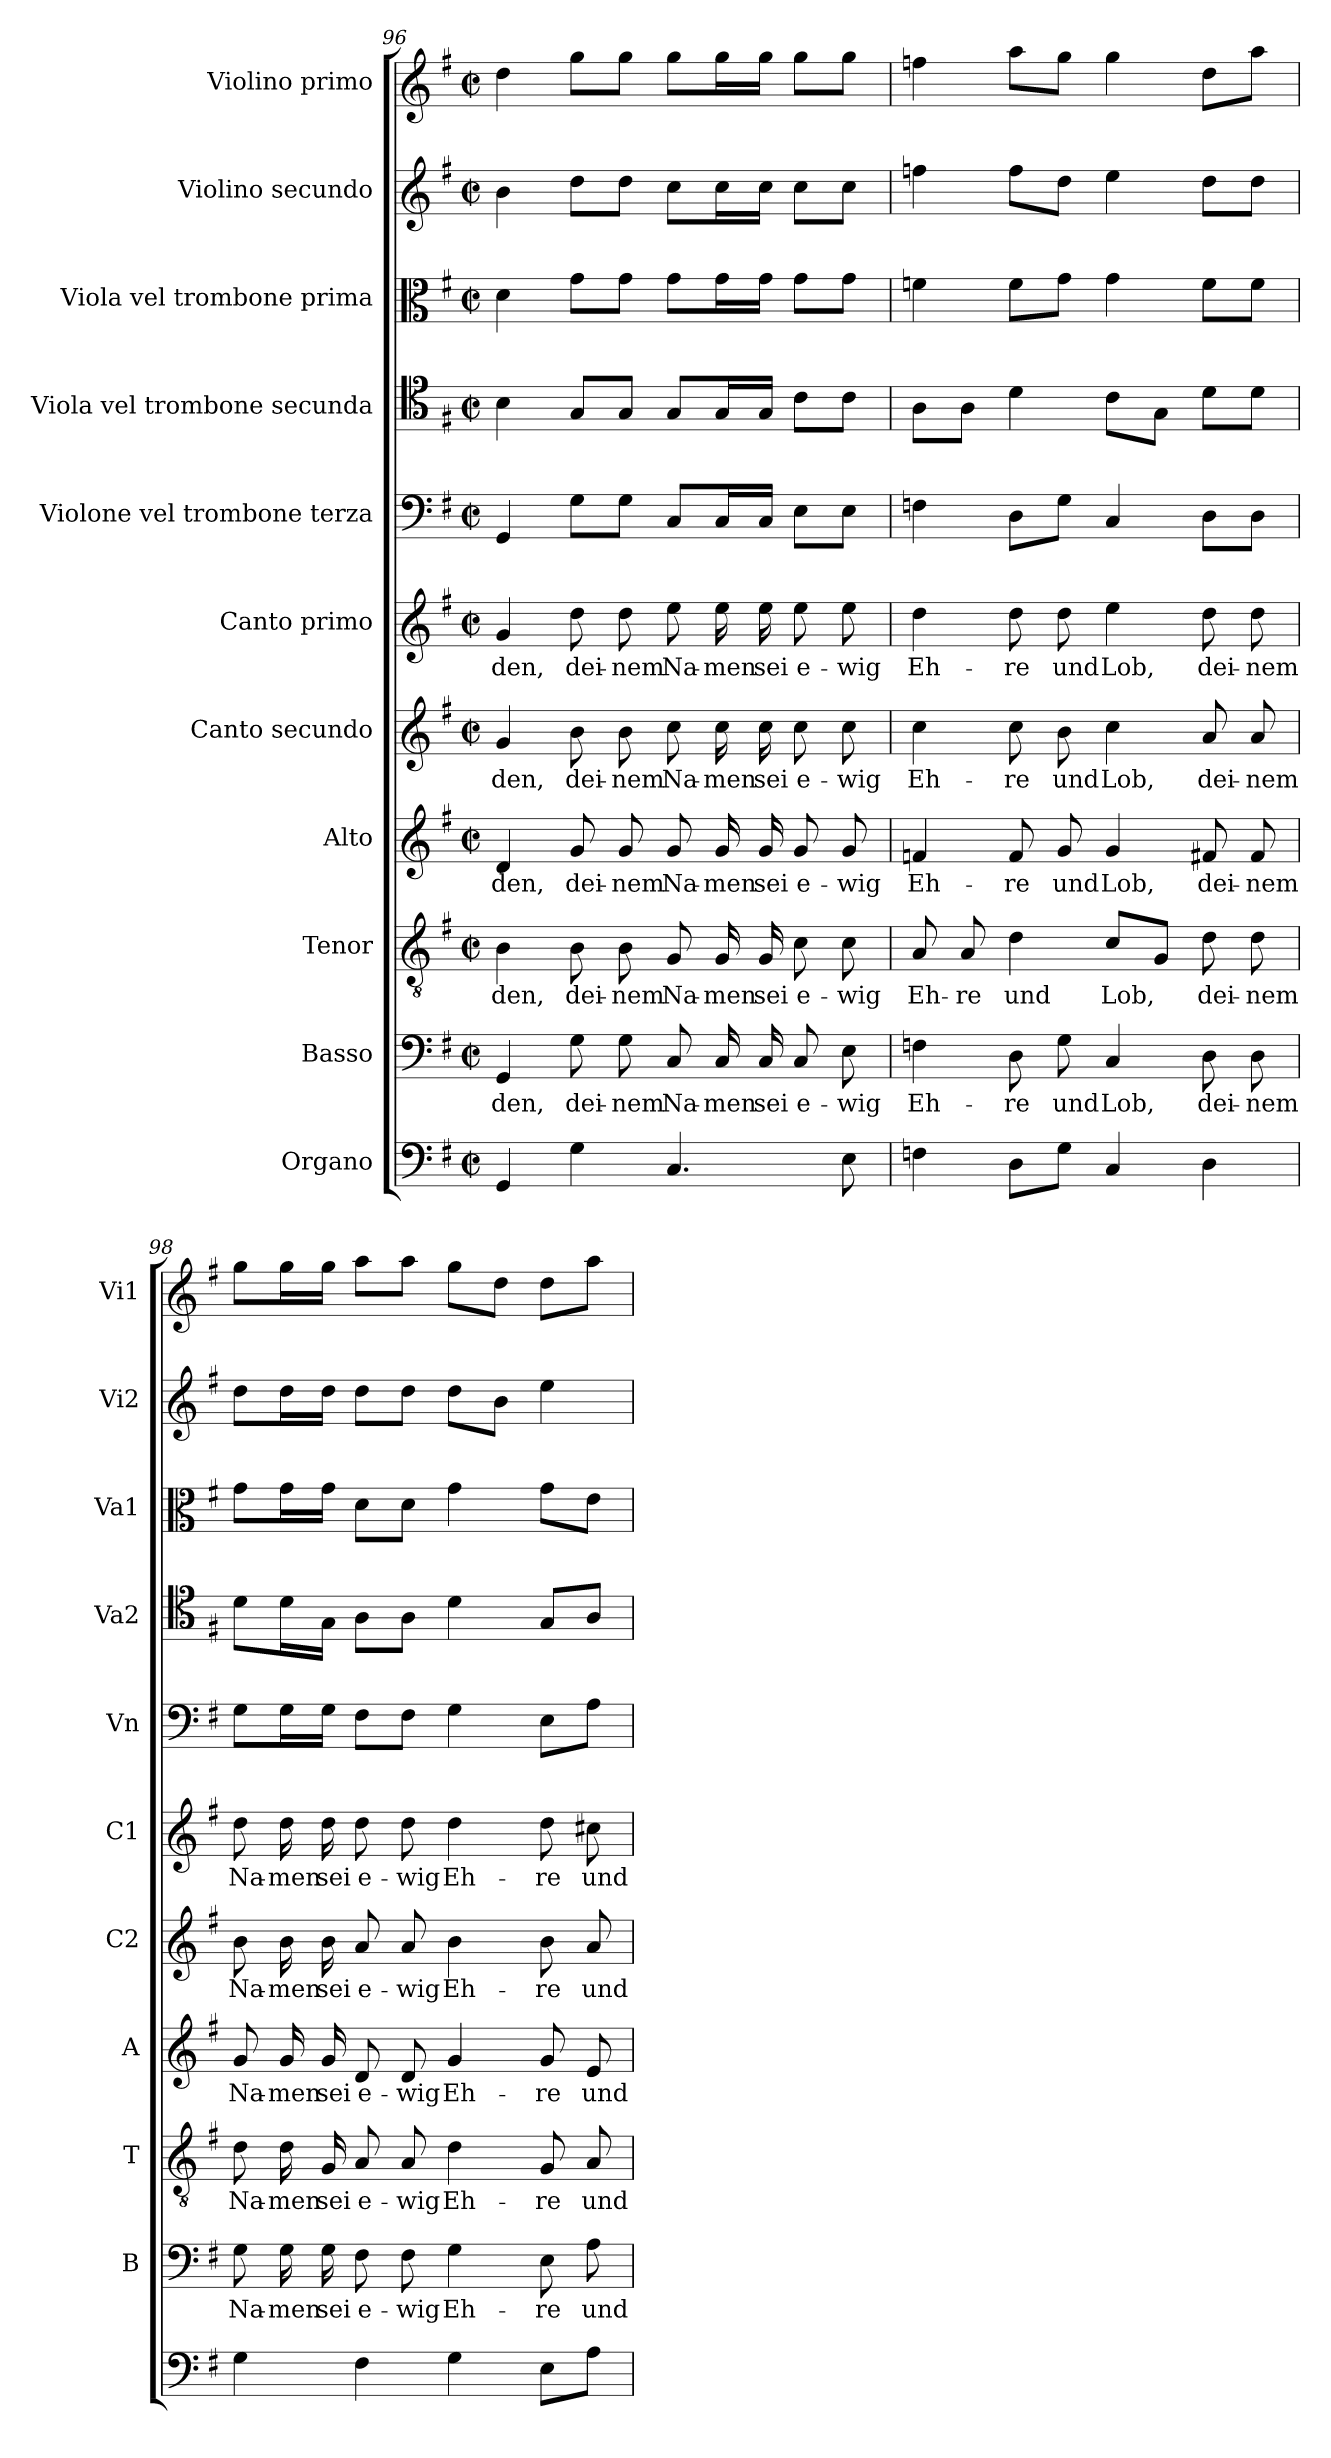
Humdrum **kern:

**kern	**kern	**text	**kern	**text	**kern	**text	**kern	**text	**kern	**text	**kern	**kern	**kern	**kern	**kern
*part11	*part10	*part10	*part9	*part9	*part8	*part8	*part7	*part7	*part6	*part6	*part5	*part4	*part3	*part2	*part1
*staff11	*staff10	*staff10	*staff9	*staff9	*staff8	*staff8	*staff7	*staff7	*staff6	*staff6	*staff5	*staff4	*staff3	*staff2	*staff1
*I"Organo	*I"Basso	*	*I"Tenor	*	*I"Alto	*	*I"Canto secundo	*	*I"Canto primo	*	*I"Violone vel trombone  terza	*I"Viola vel trombone secunda	*I"Viola vel trombone prima	*I"Violino secundo	*I"Violino primo
*	*I'B	*	*I'T	*	*I'A	*	*I'C2	*	*I'C1	*	*I'Vn	*I'Va2	*I'Va1	*I'Vi2	*I'Vi1
*clefF4	*clefF4	*	*clefGv2	*	*clefG2	*	*clefG2	*	*clefG2	*	*clefF4	*clefC4	*clefC3	*clefG2	*clefG2
*k[f#]	*k[f#]	*	*k[f#]	*	*k[f#]	*	*k[f#]	*	*k[f#]	*	*k[f#]	*k[f#]	*k[f#]	*k[f#]	*k[f#]
*G:	*G:	*	*G:	*	*G:	*	*G:	*	*G:	*	*G:	*G:	*G:	*G:	*G:
*M2/2	*M2/2	*	*M2/2	*	*M2/2	*	*M2/2	*	*M2/2	*	*M2/2	*M2/2	*M2/2	*M2/2	*M2/2
*met(c|)	*met(c|)	*	*met(c|)	*	*met(c|)	*	*met(c|)	*	*met(c|)	*	*met(c|)	*met(c|)	*met(c|)	*met(c|)	*met(c|)
=96	=96	=96	=96	=96	=96	=96	=96	=96	=96	=96	=96	=96	=96	=96	=96
!	!	!LO:LY:b	!	!	!	!	!	!	!	!	!	!	!	!	!
!	!	!	!	!LO:LY:b	!	!	!	!	!	!	!	!	!	!	!
!	!	!	!	!	!	!LO:LY:b	!	!	!	!	!	!	!	!	!
!	!	!	!	!	!	!	!	!LO:LY:b	!	!	!	!	!	!	!
!	!	!	!	!	!	!	!	!	!	!LO:LY:b	!	!	!	!	!
4GG/	4GG/	-den,	4B\	-den,	4d/	-den,	4g/	-den,	4g/	-den,	4GG/	4B\	4d\	4b\	4dd\
!	!	!LO:LY:b	!	!	!	!	!	!	!	!	!	!	!	!	!
!	!	!	!	!LO:LY:b	!	!	!	!	!	!	!	!	!	!	!
!	!	!	!	!	!	!LO:LY:b	!	!	!	!	!	!	!	!	!
!	!	!	!	!	!	!	!	!LO:LY:b	!	!	!	!	!	!	!
!	!	!	!	!	!	!	!	!	!	!LO:LY:b	!	!	!	!	!
4G\	8G\	dei-	8B\	dei-	8g/	dei-	8b\	dei-	8dd\	dei-	8G\L	8G/L	8g\L	8dd\L	8gg\L
!	!	!LO:LY:b	!	!	!	!	!	!	!	!	!	!	!	!	!
!	!	!	!	!LO:LY:b	!	!	!	!	!	!	!	!	!	!	!
!	!	!	!	!	!	!LO:LY:b	!	!	!	!	!	!	!	!	!
!	!	!	!	!	!	!	!	!LO:LY:b	!	!	!	!	!	!	!
!	!	!	!	!	!	!	!	!	!	!LO:LY:b	!	!	!	!	!
.	8G\	-nem	8B\	-nem	8g/	-nem	8b\	-nem	8dd\	-nem	8G\J	8G/J	8g\J	8dd\J	8gg\J
!	!	!LO:LY:b	!	!	!	!	!	!	!	!	!	!	!	!	!
!	!	!	!	!LO:LY:b	!	!	!	!	!	!	!	!	!	!	!
!	!	!	!	!	!	!LO:LY:b	!	!	!	!	!	!	!	!	!
!	!	!	!	!	!	!	!	!LO:LY:b	!	!	!	!	!	!	!
!	!	!	!	!	!	!	!	!	!	!LO:LY:b	!	!	!	!	!
4.C/	8C/	Na-	8G/	Na-	8g/	Na-	8cc\	Na-	8ee\	Na-	8C/L	8G/L	8g\L	8cc\L	8gg\L
!	!	!LO:LY:b	!	!	!	!	!	!	!	!	!	!	!	!	!
!	!	!	!	!LO:LY:b	!	!	!	!	!	!	!	!	!	!	!
!	!	!	!	!	!	!LO:LY:b	!	!	!	!	!	!	!	!	!
!	!	!	!	!	!	!	!	!LO:LY:b	!	!	!	!	!	!	!
!	!	!	!	!	!	!	!	!	!	!LO:LY:b	!	!	!	!	!
.	16C/	-men	16G/	-men	16g/	-men	16cc\	-men	16ee\	-men	16C/L	16G/L	16g\L	16cc\L	16gg\L
!	!	!LO:LY:b	!	!	!	!	!	!	!	!	!	!	!	!	!
!	!	!	!	!LO:LY:b	!	!	!	!	!	!	!	!	!	!	!
!	!	!	!	!	!	!LO:LY:b	!	!	!	!	!	!	!	!	!
!	!	!	!	!	!	!	!	!LO:LY:b	!	!	!	!	!	!	!
!	!	!	!	!	!	!	!	!	!	!LO:LY:b	!	!	!	!	!
.	16C/	sei	16G/	sei	16g/	sei	16cc\	sei	16ee\	sei	16C/JJ	16G/JJ	16g\JJ	16cc\JJ	16gg\JJ
!	!	!LO:LY:b	!	!	!	!	!	!	!	!	!	!	!	!	!
!	!	!	!	!LO:LY:b	!	!	!	!	!	!	!	!	!	!	!
!	!	!	!	!	!	!LO:LY:b	!	!	!	!	!	!	!	!	!
!	!	!	!	!	!	!	!	!LO:LY:b	!	!	!	!	!	!	!
!	!	!	!	!	!	!	!	!	!	!LO:LY:b	!	!	!	!	!
.	8C/	e-	8c\	e-	8g/	e-	8cc\	e-	8ee\	e-	8E\L	8c\L	8g\L	8cc\L	8gg\L
!	!	!LO:LY:b	!	!	!	!	!	!	!	!	!	!	!	!	!
!	!	!	!	!LO:LY:b	!	!	!	!	!	!	!	!	!	!	!
!	!	!	!	!	!	!LO:LY:b	!	!	!	!	!	!	!	!	!
!	!	!	!	!	!	!	!	!LO:LY:b	!	!	!	!	!	!	!
!	!	!	!	!	!	!	!	!	!	!LO:LY:b	!	!	!	!	!
8E\	8E\	-wig	8c\	-wig	8g/	-wig	8cc\	-wig	8ee\	-wig	8E\J	8c\J	8g\J	8cc\J	8gg\J
!!LO:PB:g=z
=97	=97	=97	=97	=97	=97	=97	=97	=97	=97	=97	=97	=97	=97	=97	=97
!	!	!LO:LY:b	!	!	!	!	!	!	!	!	!	!	!	!	!
!	!	!	!	!LO:LY:b	!	!	!	!	!	!	!	!	!	!	!
!	!	!	!	!	!	!LO:LY:b	!	!	!	!	!	!	!	!	!
!	!	!	!	!	!	!	!	!LO:LY:b	!	!	!	!	!	!	!
!	!	!	!	!	!	!	!	!	!	!LO:LY:b	!	!	!	!	!
4Fn\	4Fn\	Eh-	8A/	Eh-	4fn/	Eh-	4cc\	Eh-	4dd\	Eh-	4Fn\	8A\L	4fn\	4ffn\	4ffn\
!	!	!	!	!LO:LY:b	!	!	!	!	!	!	!	!	!	!	!
.	.	.	8A/	-re	.	.	.	.	.	.	.	8A\J	.	.	.
!	!	!LO:LY:b	!	!	!	!	!	!	!	!	!	!	!	!	!
!	!	!	!	!LO:LY:b	!	!	!	!	!	!	!	!	!	!	!
!	!	!	!	!	!	!LO:LY:b	!	!	!	!	!	!	!	!	!
!	!	!	!	!	!	!	!	!LO:LY:b	!	!	!	!	!	!	!
!	!	!	!	!	!	!	!	!	!	!LO:LY:b	!	!	!	!	!
8D\L	8D\	-re	4d\	und	8f/	-re	8cc\	-re	8dd\	-re	8D\L	4d\	8f\L	8ff\L	8aa\L
!	!	!LO:LY:b	!	!	!	!	!	!	!	!	!	!	!	!	!
!	!	!	!	!	!	!LO:LY:b	!	!	!	!	!	!	!	!	!
!	!	!	!	!	!	!	!	!LO:LY:b	!	!	!	!	!	!	!
!	!	!	!	!	!	!	!	!	!	!LO:LY:b	!	!	!	!	!
8G\J	8G\	und	.	.	8g/	und	8b\	und	8dd\	und	8G\J	.	8g\J	8dd\J	8gg\J
!	!	!LO:LY:b	!	!	!	!	!	!	!	!	!	!	!	!	!
!	!	!	!	!LO:LY:b	!	!	!	!	!	!	!	!	!	!	!
!	!	!	!	!	!	!LO:LY:b	!	!	!	!	!	!	!	!	!
!	!	!	!	!	!	!	!	!LO:LY:b	!	!	!	!	!	!	!
!	!	!	!	!	!	!	!	!	!	!LO:LY:b	!	!	!	!	!
4C/	4C/	Lob,	8c/L	Lob,	4g/	Lob,	4cc\	Lob,	4ee\	Lob,	4C/	8c\L	4g\	4ee\	4gg\
.	.	.	8G/J	.	.	.	.	.	.	.	.	8G\J	.	.	.
!	!	!LO:LY:b	!	!	!	!	!	!	!	!	!	!	!	!	!
!	!	!	!	!LO:LY:b	!	!	!	!	!	!	!	!	!	!	!
!	!	!	!	!	!	!LO:LY:b	!	!	!	!	!	!	!	!	!
!	!	!	!	!	!	!	!	!LO:LY:b	!	!	!	!	!	!	!
!	!	!	!	!	!	!	!	!	!	!LO:LY:b	!	!	!	!	!
4D\	8D\	dei-	8d\	dei-	8f#X/	dei-	8a/	dei-	8dd\	dei-	8D\L	8d\L	8f\L	8dd\L	8dd\L
!	!	!LO:LY:b	!	!	!	!	!	!	!	!	!	!	!	!	!
!	!	!	!	!LO:LY:b	!	!	!	!	!	!	!	!	!	!	!
!	!	!	!	!	!	!LO:LY:b	!	!	!	!	!	!	!	!	!
!	!	!	!	!	!	!	!	!LO:LY:b	!	!	!	!	!	!	!
!	!	!	!	!	!	!	!	!	!	!LO:LY:b	!	!	!	!	!
.	8D\	-nem	8d\	-nem	8f#/	-nem	8a/	-nem	8dd\	-nem	8D\J	8d\J	8f\J	8dd\J	8aa\J
=98	=98	=98	=98	=98	=98	=98	=98	=98	=98	=98	=98	=98	=98	=98	=98
!	!	!LO:LY:b	!	!	!	!	!	!	!	!	!	!	!	!	!
!	!	!	!	!LO:LY:b	!	!	!	!	!	!	!	!	!	!	!
!	!	!	!	!	!	!LO:LY:b	!	!	!	!	!	!	!	!	!
!	!	!	!	!	!	!	!	!LO:LY:b	!	!	!	!	!	!	!
!	!	!	!	!	!	!	!	!	!	!LO:LY:b	!	!	!	!	!
4G\	8G\	Na-	8d\	Na-	8g/	Na-	8b\	Na-	8dd\	Na-	8G\L	8d\L	8g\L	8dd\L	8gg\L
!	!	!LO:LY:b	!	!	!	!	!	!	!	!	!	!	!	!	!
!	!	!	!	!LO:LY:b	!	!	!	!	!	!	!	!	!	!	!
!	!	!	!	!	!	!LO:LY:b	!	!	!	!	!	!	!	!	!
!	!	!	!	!	!	!	!	!LO:LY:b	!	!	!	!	!	!	!
!	!	!	!	!	!	!	!	!	!	!LO:LY:b	!	!	!	!	!
.	16G\	-men	16d\	-men	16g/	-men	16b\	-men	16dd\	-men	16G\L	16d\L	16g\L	16dd\L	16gg\L
!	!	!LO:LY:b	!	!	!	!	!	!	!	!	!	!	!	!	!
!	!	!	!	!LO:LY:b	!	!	!	!	!	!	!	!	!	!	!
!	!	!	!	!	!	!LO:LY:b	!	!	!	!	!	!	!	!	!
!	!	!	!	!	!	!	!	!LO:LY:b	!	!	!	!	!	!	!
!	!	!	!	!	!	!	!	!	!	!LO:LY:b	!	!	!	!	!
.	16G\	sei	16G/	sei	16g/	sei	16b\	sei	16dd\	sei	16G\JJ	16G\JJ	16g\JJ	16dd\JJ	16gg\JJ
!	!	!LO:LY:b	!	!	!	!	!	!	!	!	!	!	!	!	!
!	!	!	!	!LO:LY:b	!	!	!	!	!	!	!	!	!	!	!
!	!	!	!	!	!	!LO:LY:b	!	!	!	!	!	!	!	!	!
!	!	!	!	!	!	!	!	!LO:LY:b	!	!	!	!	!	!	!
!	!	!	!	!	!	!	!	!	!	!LO:LY:b	!	!	!	!	!
4F#\	8F#\	e-	8A/	e-	8d/	e-	8a/	e-	8dd\	e-	8F#\L	8A\L	8d\L	8dd\L	8aa\L
!	!	!LO:LY:b	!	!	!	!	!	!	!	!	!	!	!	!	!
!	!	!	!	!LO:LY:b	!	!	!	!	!	!	!	!	!	!	!
!	!	!	!	!	!	!LO:LY:b	!	!	!	!	!	!	!	!	!
!	!	!	!	!	!	!	!	!LO:LY:b	!	!	!	!	!	!	!
!	!	!	!	!	!	!	!	!	!	!LO:LY:b	!	!	!	!	!
.	8F#\	-wig	8A/	-wig	8d/	-wig	8a/	-wig	8dd\	-wig	8F#\J	8A\J	8d\J	8dd\J	8aa\J
!	!	!LO:LY:b	!	!	!	!	!	!	!	!	!	!	!	!	!
!	!	!	!	!LO:LY:b	!	!	!	!	!	!	!	!	!	!	!
!	!	!	!	!	!	!LO:LY:b	!	!	!	!	!	!	!	!	!
!	!	!	!	!	!	!	!	!LO:LY:b	!	!	!	!	!	!	!
!	!	!	!	!	!	!	!	!	!	!LO:LY:b	!	!	!	!	!
4G\	4G\	Eh-	4d\	Eh-	4g/	Eh-	4b\	Eh-	4dd\	Eh-	4G\	4d\	4g\	8dd\L	8gg\L
.	.	.	.	.	.	.	.	.	.	.	.	.	.	8b\J	8dd\J
!	!	!LO:LY:b	!	!	!	!	!	!	!	!	!	!	!	!	!
!	!	!	!	!LO:LY:b	!	!	!	!	!	!	!	!	!	!	!
!	!	!	!	!	!	!LO:LY:b	!	!	!	!	!	!	!	!	!
!	!	!	!	!	!	!	!	!LO:LY:b	!	!	!	!	!	!	!
!	!	!	!	!	!	!	!	!	!	!LO:LY:b	!	!	!	!	!
8E\L	8E\	-re	8G/	-re	8g/	-re	8b\	-re	8dd\	-re	8E\L	8G/L	8g\L	4ee\	8dd\L
!	!	!LO:LY:b	!	!	!	!	!	!	!	!	!	!	!	!	!
!	!	!	!	!LO:LY:b	!	!	!	!	!	!	!	!	!	!	!
!	!	!	!	!	!	!LO:LY:b	!	!	!	!	!	!	!	!	!
!	!	!	!	!	!	!	!	!LO:LY:b	!	!	!	!	!	!	!
!	!	!	!	!	!	!	!	!	!	!LO:LY:b	!	!	!	!	!
8A\J	8A\	und	8A/	und	8e/	und	8a/	und	8cc#X\	und	8A\J	8A/J	8e\J	.	8aa\J
=	=	=	=	=	=	=	=	=	=	=	=	=	=	=	=
*-	*-	*-	*-	*-	*-	*-	*-	*-	*-	*-	*-	*-	*-	*-	*-
